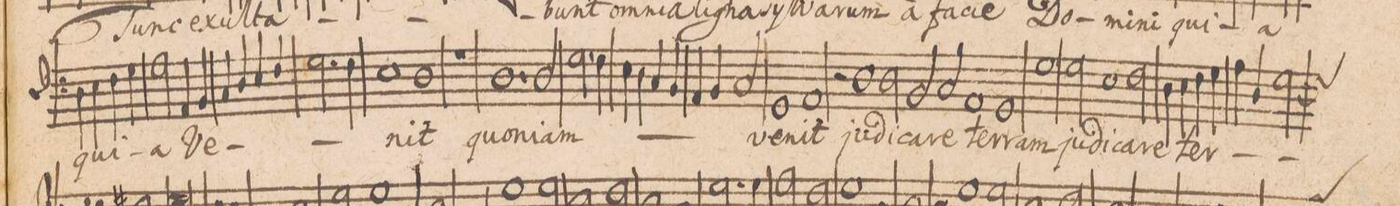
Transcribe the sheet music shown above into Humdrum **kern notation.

**kern	**text
*I"Basso	*
*clefF4	*
*k[]	*
*met(c|)	*
*M2/1	*
4D\	qui-
4E\	.
4F\	.
4G\	.
=59-	=59-
2A\	-a
4AA/	Ve-
4BB/	.
4C/	.
4D/	.
4E/	.
4F/	.
=60-	=60-
2.G\	.
4F\	.
1E\	.
=61-	=61-
1D\	-nit
1r	.
=62-	=62-
1.D\	quo-
2D/	-ni-
=63-	=63-
2.G\	-am
4F\	.
4E\	.
4D\	.
4C/	.
4BB/	.
=64-	=64-
4AA/	.
4BB/	.
2C/	.
1GG/	ve-
=65-	=65-
1AA/	-nit
2r	.
1D\	ju-
=66-	=66-
2D\	-di-
2BB/	-ca-
2C/	-re
=67-	=67-
1AA/	ter-
1GG/	-ram
=68-	=68-
1G\	ju-
2G\	-di-
1E\	-ca-
=69-	=69-
2F\	-re
4D\	ter-
4E\	.
4F\	.
4G\	.
=70-	=70-
4A\	.
4D\	.
*custos:g	*
*-	*-
